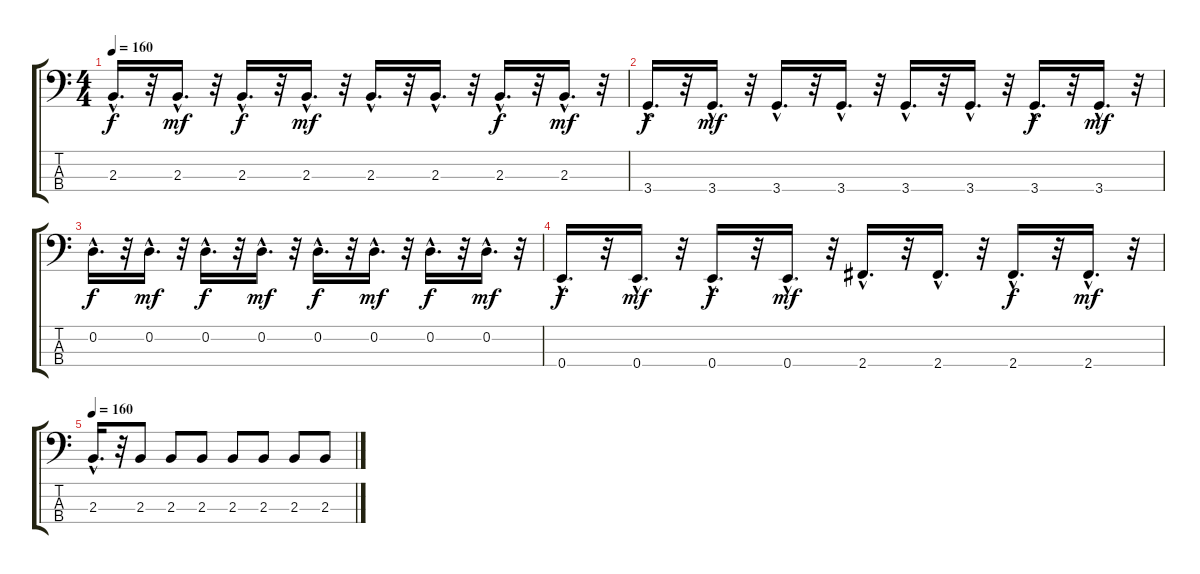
\track "" {instrument electricbasspick}
\staff {score tabs}
\tuning (G2 D2 A1 E1) {hide}
\ts (4 4)
\tempo 160
\clef f4
\ks c
2.3{hac}.16{d dy f} r.32 2.3{hac}.16{d dy mf} r.32 2.3{hac}.16{d dy f} r.32 2.3{hac}.16{d dy mf} r.32 2.3{hac}.16{d} r.32 2.3{hac}.16{d} r.32 2.3{hac}.16{d dy f} r.32 2.3{hac}.16{d dy mf} r.32 |
3.4{hac}.16{d dy f} r.32 3.4{hac}.16{d dy mf} r.32 3.4{hac}.16{d} r.32 3.4{hac}.16{d} r.32 3.4{hac}.16{d} r.32 3.4{hac}.16{d} r.32 3.4{hac}.16{d dy f} r.32 3.4{hac}.16{d dy mf} r.32 |
0.2{hac}.16{d dy f} r.32 0.2{hac}.16{d dy mf} r.32 0.2{hac}.16{d dy f} r.32 0.2{hac}.16{d dy mf} r.32 0.2{hac}.16{d dy f} r.32 0.2{hac}.16{d dy mf} r.32 0.2{hac}.16{d dy f} r.32 0.2{hac}.16{d dy mf} r.32 |
0.4{hac}.16{d dy f} r.32 0.4{hac}.16{d dy mf} r.32 0.4{hac}.16{d dy f} r.32 0.4{hac}.16{d dy mf} r.32 2.4{hac}.16{d} r.32 2.4{hac}.16{d} r.32 2.4{hac}.16{d dy f} r.32 2.4{hac}.16{d dy mf} r.32 |
\tempo 160
2.3{hac}.16{d} r.32 2.3.8 2.3.8 2.3.8 2.3.8 2.3.8 2.3.8 2.3.8
